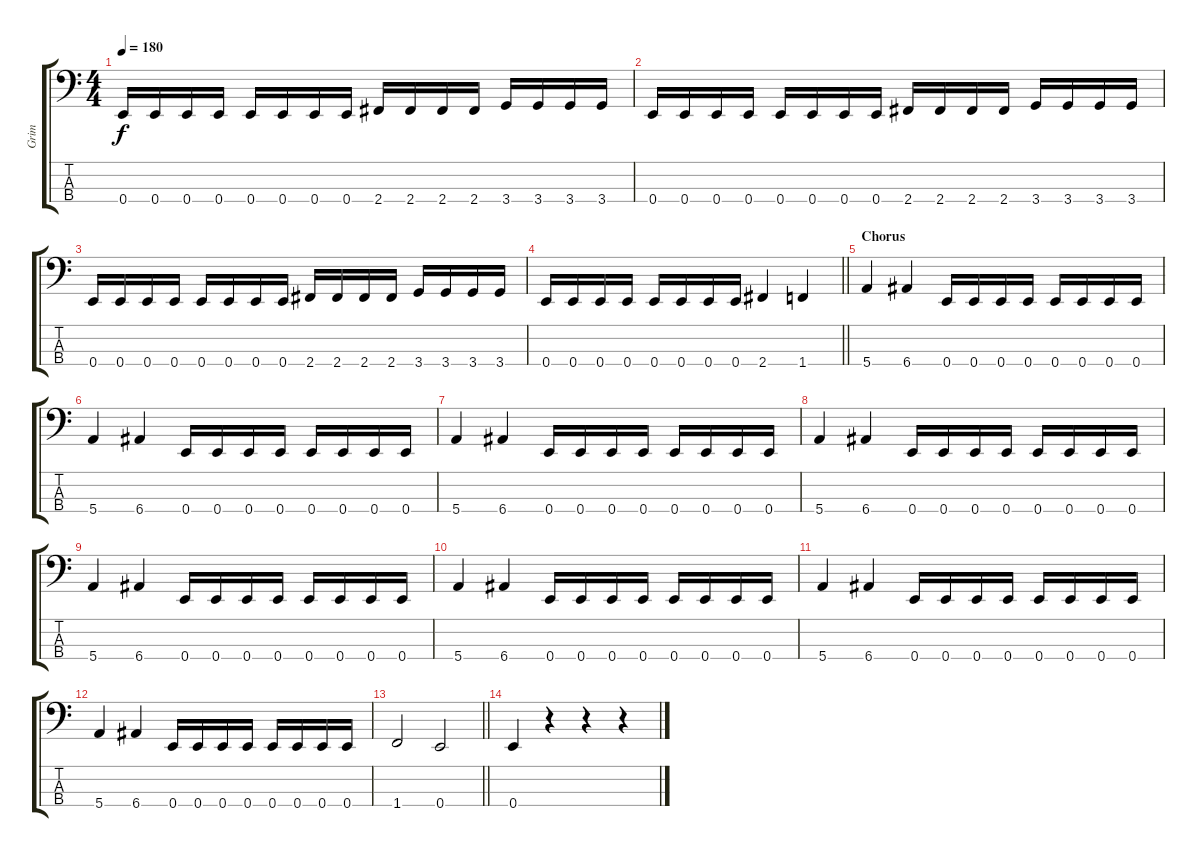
\track ("Grim" "Grim") {instrument electricbasspick}
\staff {score tabs}
\tuning (G2 D2 A1 E1) {hide}
\ts (4 4)
\tempo 180
\clef f4
\ks c
0.4.16{dy f} 0.4.16 0.4.16 0.4.16 0.4.16 0.4.16 0.4.16 0.4.16 2.4.16 2.4.16 2.4.16 2.4.16 3.4.16 3.4.16 3.4.16 3.4.16 |
0.4.16 0.4.16 0.4.16 0.4.16 0.4.16 0.4.16 0.4.16 0.4.16 2.4.16 2.4.16 2.4.16 2.4.16 3.4.16 3.4.16 3.4.16 3.4.16 |
0.4.16 0.4.16 0.4.16 0.4.16 0.4.16 0.4.16 0.4.16 0.4.16 2.4.16 2.4.16 2.4.16 2.4.16 3.4.16 3.4.16 3.4.16 3.4.16 |
\barLineRight lightlight
0.4.16 0.4.16 0.4.16 0.4.16 0.4.16 0.4.16 0.4.16 0.4.16 2.4.4 1.4.4 |
\section ("" "Chorus")
5.4.4 6.4.4 0.4.16 0.4.16 0.4.16 0.4.16 0.4.16 0.4.16 0.4.16 0.4.16 |
5.4.4 6.4.4 0.4.16 0.4.16 0.4.16 0.4.16 0.4.16 0.4.16 0.4.16 0.4.16 |
5.4.4 6.4.4 0.4.16 0.4.16 0.4.16 0.4.16 0.4.16 0.4.16 0.4.16 0.4.16 |
5.4.4 6.4.4 0.4.16 0.4.16 0.4.16 0.4.16 0.4.16 0.4.16 0.4.16 0.4.16 |
5.4.4 6.4.4 0.4.16 0.4.16 0.4.16 0.4.16 0.4.16 0.4.16 0.4.16 0.4.16 |
5.4.4 6.4.4 0.4.16 0.4.16 0.4.16 0.4.16 0.4.16 0.4.16 0.4.16 0.4.16 |
5.4.4 6.4.4 0.4.16 0.4.16 0.4.16 0.4.16 0.4.16 0.4.16 0.4.16 0.4.16 |
5.4.4 6.4.4 0.4.16 0.4.16 0.4.16 0.4.16 0.4.16 0.4.16 0.4.16 0.4.16 |
\barLineRight lightlight
1.4.2 0.4.2 |
0.4.4 r.4 r.4 r.4
